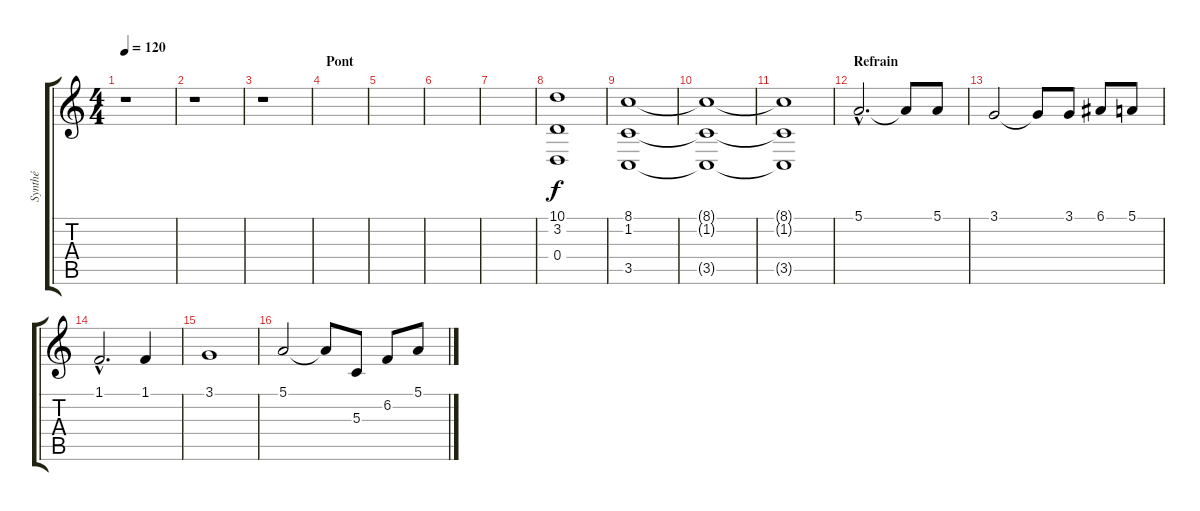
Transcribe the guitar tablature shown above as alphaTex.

\track ("Synthé" "Synthé") {instrument synthstrings2}
\staff {score tabs}
\tuning (E4 B3 G3 D3 A2 E2) {hide}
\ts (4 4)
\tempo 120
\clef g2
\ks c
r.1{dy f} |
r.1 |
r.1 |
\section ("" "Pont")
|
|
|
|
(10.1 3.2 0.4).1{volume 7 instrument synthstrings2} |
(8.1 1.2 3.5).1 |
(8.1{t} 1.2{t} 3.5{t}).1 |
(8.1{t} 1.2{t} 3.5{t}).1 |
\section ("" "Refrain")
5.1{hac}.2{d volume 15 instrument electricpiano2} 5.1{t}.8 5.1.8 |
3.1.2 3.1{t}.8 3.1.8 6.1.8 5.1.8 |
1.1{hac}.2{d} 1.1.4 |
3.1.1 |
5.1.2{volume 15 instrument electricpiano2} 5.1{t}.8 5.3.8 6.2.8 5.1.8
